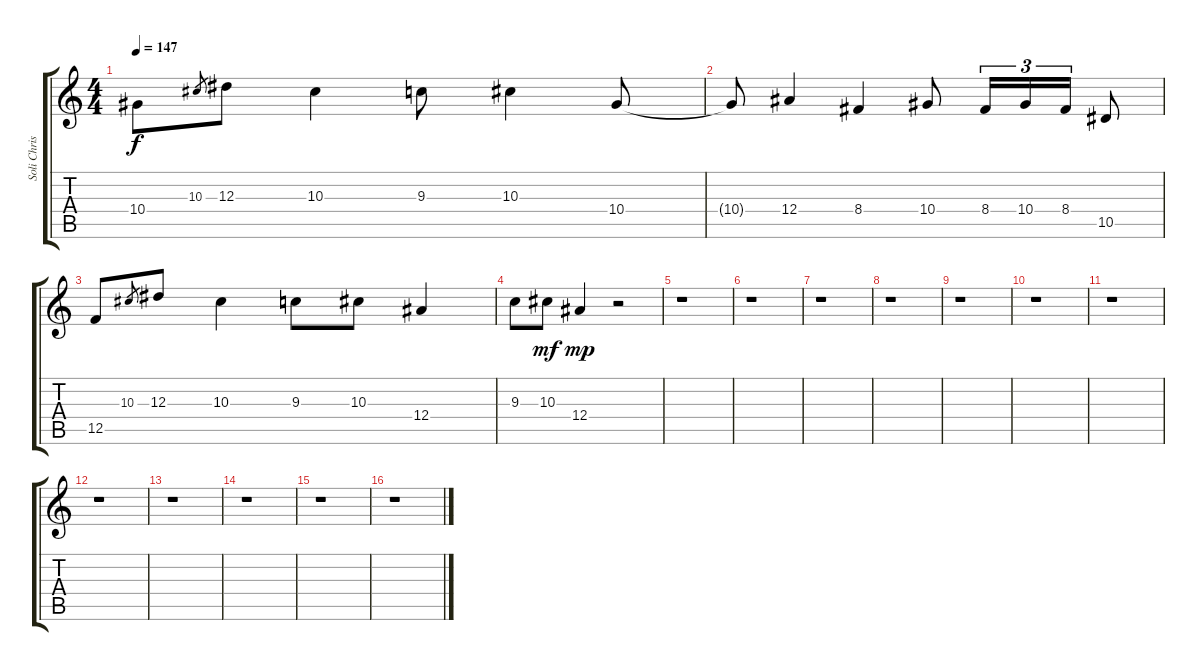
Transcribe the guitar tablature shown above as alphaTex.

\track ("Soli Christopher Amott" "Soli Chris") {instrument distortionguitar}
\staff {score tabs}
\tuning (C4 G3 Eb3 Bb2 F2 C2) {hide}
\ts (4 4)
\tempo 147
\clef g2
\ks c
10.4{t}.8{dy f} 10.3.8{gr} 12.3.8 10.3.4 9.3.8 10.3.4 10.4.8 |
10.4{t}.8 12.4.4 8.4.4 10.4.8 8.4.16{tu (3 2)} 10.4.16{tu (3 2)} 8.4.16{tu (3 2)} 10.5.8 |
12.5.8 10.3.8{gr} 12.3.8 10.3.4 9.3.8 10.3.8 12.4.4 |
9.3.8 10.3.8{dy mf} 12.4.4{dy mp} r.2 |
r.1 |
r.1 |
r.1 |
r.1 |
r.1 |
r.1 |
r.1 |
r.1 |
r.1 |
r.1 |
r.1 |
r.1
